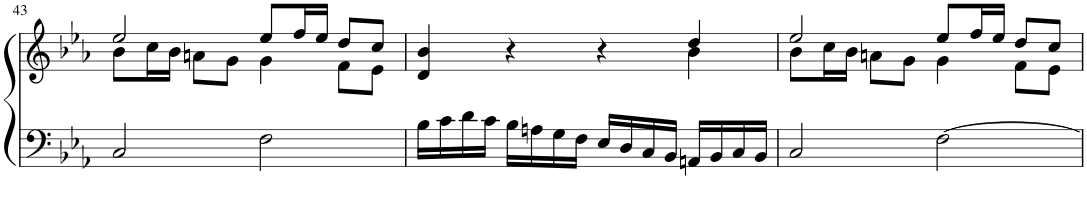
**kern	**kern
*part1	*part1
*staff2	*staff1
*I"Piano	*
*I'Pno.	*
!!LO:PB:g=z
*clefF4	*clefG2
*k[b-e-a-]	*k[b-e-a-]
*E-:	*E-:
*M4/4	*M4/4
*met(c)	*met(c)
=43	=43
*	*^
2C/	2ee-/	8b-\L
.	.	16cc\L
.	.	16b-\JJ
.	.	8an\L
.	.	8g\J
2F\	8ee-/L	4g\
.	16ff/L	.
.	16ee-/JJ	.
.	8dd/L	8f\L
.	8cc/J	8e-\J
=44	=44	=44
16B-\LL	4d/ 4b-/	2ryy
16c\	.	.
16d\	.	.
16c\JJ	.	.
16B-\LL	4r	.
16An\	.	.
16G\	.	.
16F\JJ	.	.
16E-/LL	4r	4ryy
16D/	.	.
16C/	.	.
16BB-/JJ	.	.
16AAn/LL	4dd/	4b-\
16BB-/	.	.
16C/	.	.
16BB-/JJ	.	.
=45	=45	=45
2C/	2ee-/	8b-\L
.	.	16cc\L
.	.	16b-\JJ
.	.	8an\L
.	.	8g\J
[2F\	8ee-/L	4g\
.	16ff/L	.
.	16ee-/JJ	.
.	8dd/L	8f\L
.	8cc/J	8e-\J
*	*v	*v
=	=
*-	*-
